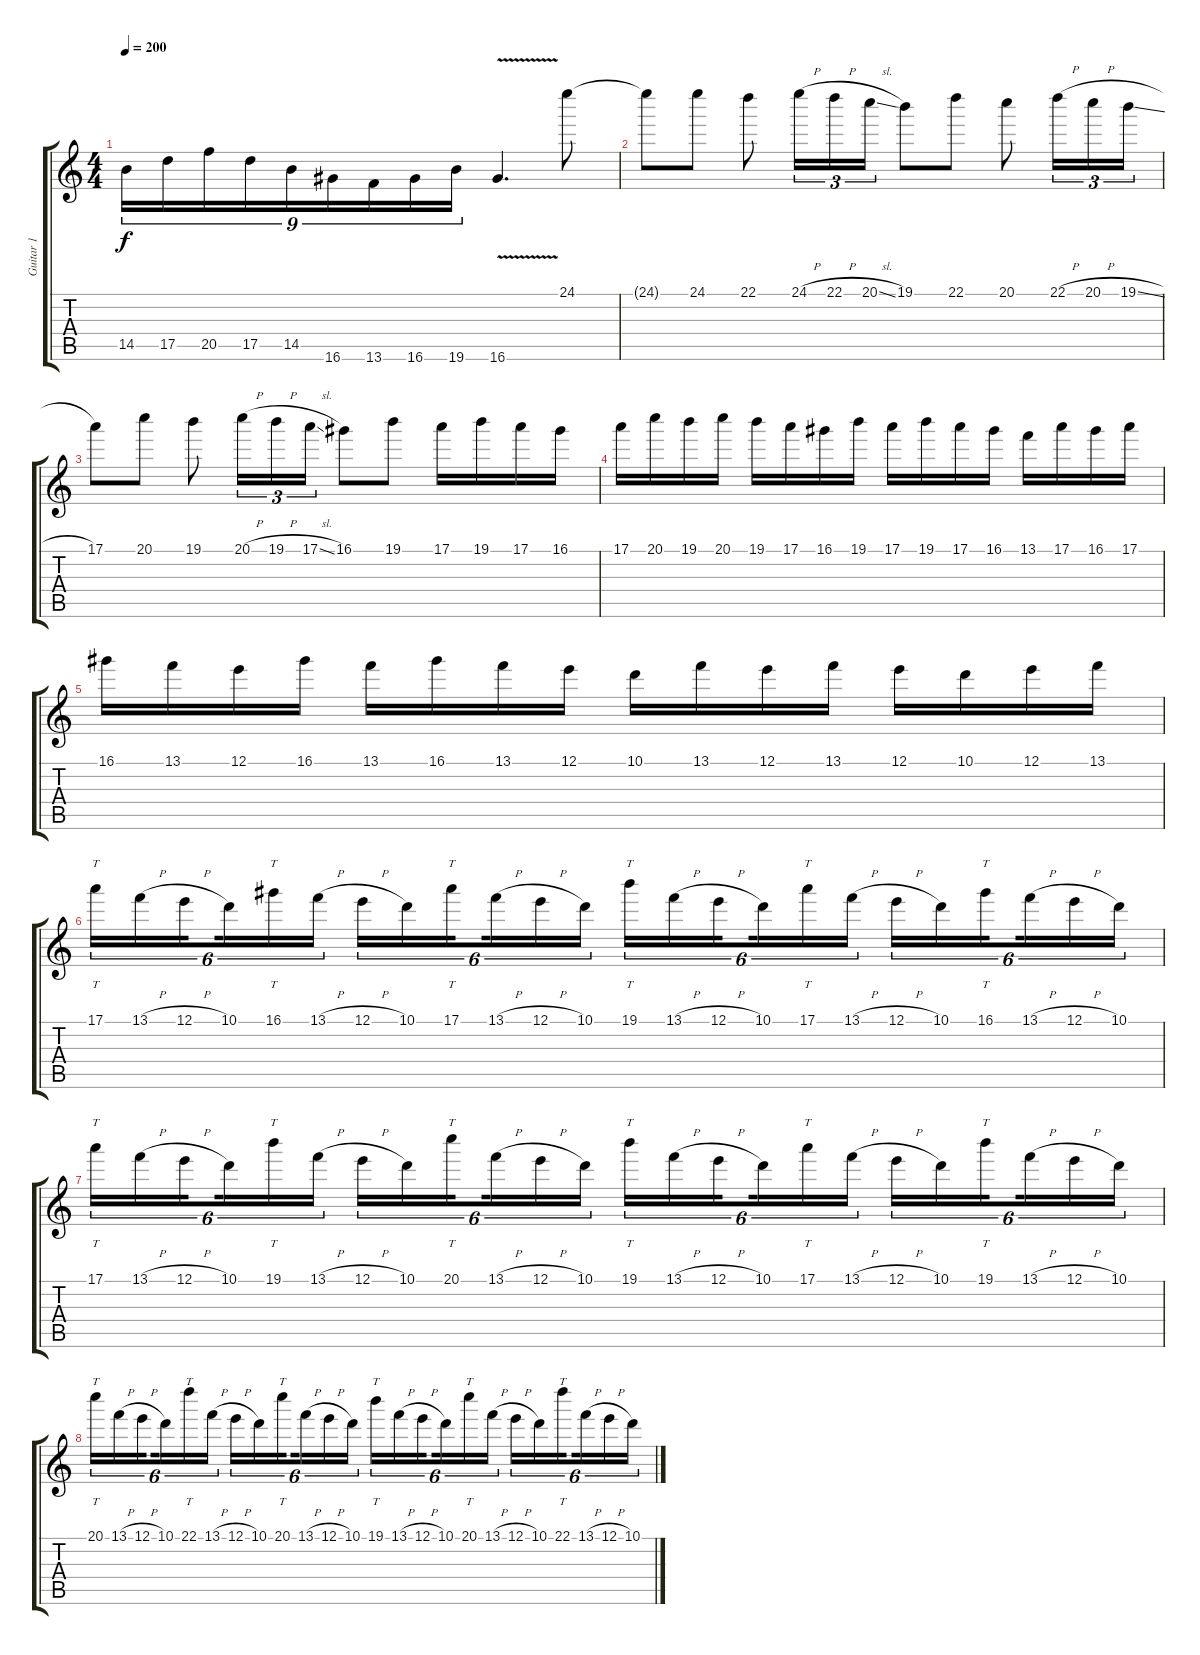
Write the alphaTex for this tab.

\track ("Guitar 1" "Guitar 1") {instrument distortionguitar}
\staff {score tabs}
\tuning (E4 B3 G3 D3 A2 E2) {hide}
\ts (4 4)
\tempo 200
\clef g2
\ks c
14.5.16{tu (9 8) dy f} 17.5.16{tu (9 8)} 20.5.16{tu (9 8)} 17.5.16{tu (9 8)} 14.5.16{tu (9 8)} 16.6.16{tu (9 8)} 13.6.16{tu (9 8)} 16.6.16{tu (9 8)} 19.6.16{tu (9 8)} 16.6{v}.4{d} 24.1.8 |
24.1{t}.8 24.1.8 22.1.8 24.1{h}.16{tu (3 2)} 22.1{h}.16{tu (3 2)} 20.1{sl}.16{tu (3 2)} 19.1.8 22.1.8 20.1.8 22.1{h}.16{tu (3 2)} 20.1{h}.16{tu (3 2)} 19.1{sl}.16{tu (3 2)} |
17.1.8 20.1.8 19.1.8 20.1{h}.16{tu (3 2)} 19.1{h}.16{tu (3 2)} 17.1{sl}.16{tu (3 2)} 16.1.8 19.1.8 17.1.16 19.1.16 17.1.16 16.1.16 |
17.1.16 20.1.16 19.1.16 20.1.16 19.1.16 17.1.16 16.1.16 19.1.16 17.1.16 19.1.16 17.1.16 16.1.16 13.1.16 17.1.16 16.1.16 17.1.16 |
16.1.16 13.1.16 12.1.16 16.1.16 13.1.16 16.1.16 13.1.16 12.1.16 10.1.16 13.1.16 12.1.16 13.1.16 12.1.16 10.1.16 12.1.16 13.1.16 |
17.1.16{tt tu (6 4)} 13.1{h}.16{tu (6 4)} 12.1{h}.16{tu (6 4) beam splitsecondary} 10.1.16{tu (6 4)} 16.1.16{tt tu (6 4)} 13.1{h}.16{tu (6 4)} 12.1{h}.16{tu (6 4)} 10.1.16{tu (6 4)} 17.1.16{tt tu (6 4) beam splitsecondary} 13.1{h}.16{tu (6 4)} 12.1{h}.16{tu (6 4)} 10.1.16{tu (6 4)} 19.1.16{tt tu (6 4)} 13.1{h}.16{tu (6 4)} 12.1{h}.16{tu (6 4) beam splitsecondary} 10.1.16{tu (6 4)} 17.1.16{tt tu (6 4)} 13.1{h}.16{tu (6 4)} 12.1{h}.16{tu (6 4)} 10.1.16{tu (6 4)} 16.1.16{tt tu (6 4) beam splitsecondary} 13.1{h}.16{tu (6 4)} 12.1{h}.16{tu (6 4)} 10.1.16{tu (6 4)} |
17.1.16{tt tu (6 4)} 13.1{h}.16{tu (6 4)} 12.1{h}.16{tu (6 4) beam splitsecondary} 10.1.16{tu (6 4)} 19.1.16{tt tu (6 4)} 13.1{h}.16{tu (6 4)} 12.1{h}.16{tu (6 4)} 10.1.16{tu (6 4)} 20.1.16{tt tu (6 4) beam splitsecondary} 13.1{h}.16{tu (6 4)} 12.1{h}.16{tu (6 4)} 10.1.16{tu (6 4)} 19.1.16{tt tu (6 4)} 13.1{h}.16{tu (6 4)} 12.1{h}.16{tu (6 4) beam splitsecondary} 10.1.16{tu (6 4)} 17.1.16{tt tu (6 4)} 13.1{h}.16{tu (6 4)} 12.1{h}.16{tu (6 4)} 10.1.16{tu (6 4)} 19.1.16{tt tu (6 4) beam splitsecondary} 13.1{h}.16{tu (6 4)} 12.1{h}.16{tu (6 4)} 10.1.16{tu (6 4)} |
20.1.16{tt tu (6 4)} 13.1{h}.16{tu (6 4)} 12.1{h}.16{tu (6 4) beam splitsecondary} 10.1.16{tu (6 4)} 22.1.16{tt tu (6 4)} 13.1{h}.16{tu (6 4)} 12.1{h}.16{tu (6 4)} 10.1.16{tu (6 4)} 20.1.16{tt tu (6 4) beam splitsecondary} 13.1{h}.16{tu (6 4)} 12.1{h}.16{tu (6 4)} 10.1.16{tu (6 4)} 19.1.16{tt tu (6 4)} 13.1{h}.16{tu (6 4)} 12.1{h}.16{tu (6 4) beam splitsecondary} 10.1.16{tu (6 4)} 20.1.16{tt tu (6 4)} 13.1{h}.16{tu (6 4)} 12.1{h}.16{tu (6 4)} 10.1.16{tu (6 4)} 22.1.16{tt tu (6 4) beam splitsecondary} 13.1{h}.16{tu (6 4)} 12.1{h}.16{tu (6 4)} 10.1.16{tu (6 4)}
